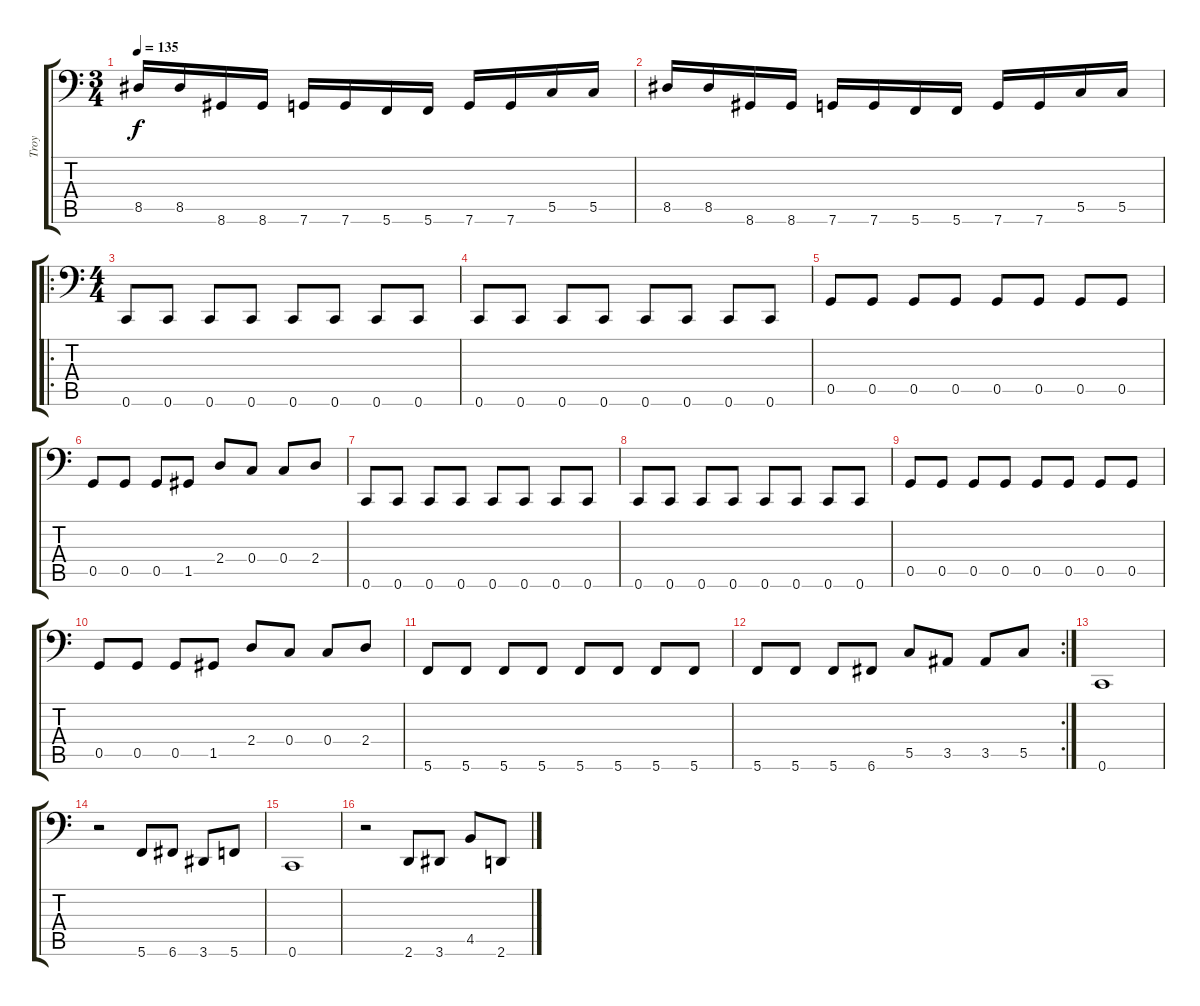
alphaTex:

\track ("Troy" "Troy") {instrument electricbasspick}
\staff {score tabs}
\tuning (D3 A2 F2 C2 G1 C1) {hide}
\ts (3 4)
\tempo 135
\clef f4
\ks c
8.5.16{dy f} 8.5.16 8.6.16 8.6.16 7.6.16 7.6.16 5.6.16 5.6.16 7.6.16 7.6.16 5.5.16 5.5.16 |
8.5.16 8.5.16 8.6.16 8.6.16 7.6.16 7.6.16 5.6.16 5.6.16 7.6.16 7.6.16 5.5.16 5.5.16 |
\ro
\ts (4 4)
0.6.8 0.6.8 0.6.8 0.6.8 0.6.8 0.6.8 0.6.8 0.6.8 |
0.6.8 0.6.8 0.6.8 0.6.8 0.6.8 0.6.8 0.6.8 0.6.8 |
0.5.8 0.5.8 0.5.8 0.5.8 0.5.8 0.5.8 0.5.8 0.5.8 |
0.5.8 0.5.8 0.5.8 1.5.8 2.4.8 0.4.8 0.4.8 2.4.8 |
0.6.8 0.6.8 0.6.8 0.6.8 0.6.8 0.6.8 0.6.8 0.6.8 |
0.6.8 0.6.8 0.6.8 0.6.8 0.6.8 0.6.8 0.6.8 0.6.8 |
0.5.8 0.5.8 0.5.8 0.5.8 0.5.8 0.5.8 0.5.8 0.5.8 |
0.5.8 0.5.8 0.5.8 1.5.8 2.4.8 0.4.8 0.4.8 2.4.8 |
5.6.8 5.6.8 5.6.8 5.6.8 5.6.8 5.6.8 5.6.8 5.6.8 |
\rc 2
5.6.8 5.6.8 5.6.8 6.6.8 5.5.8 3.5.8 3.5.8 5.5.8 |
0.6.1 |
r.2 5.6.8 6.6.8 3.6.8 5.6.8 |
0.6.1 |
r.2 2.6.8 3.6.8 4.5.8 2.6.8
